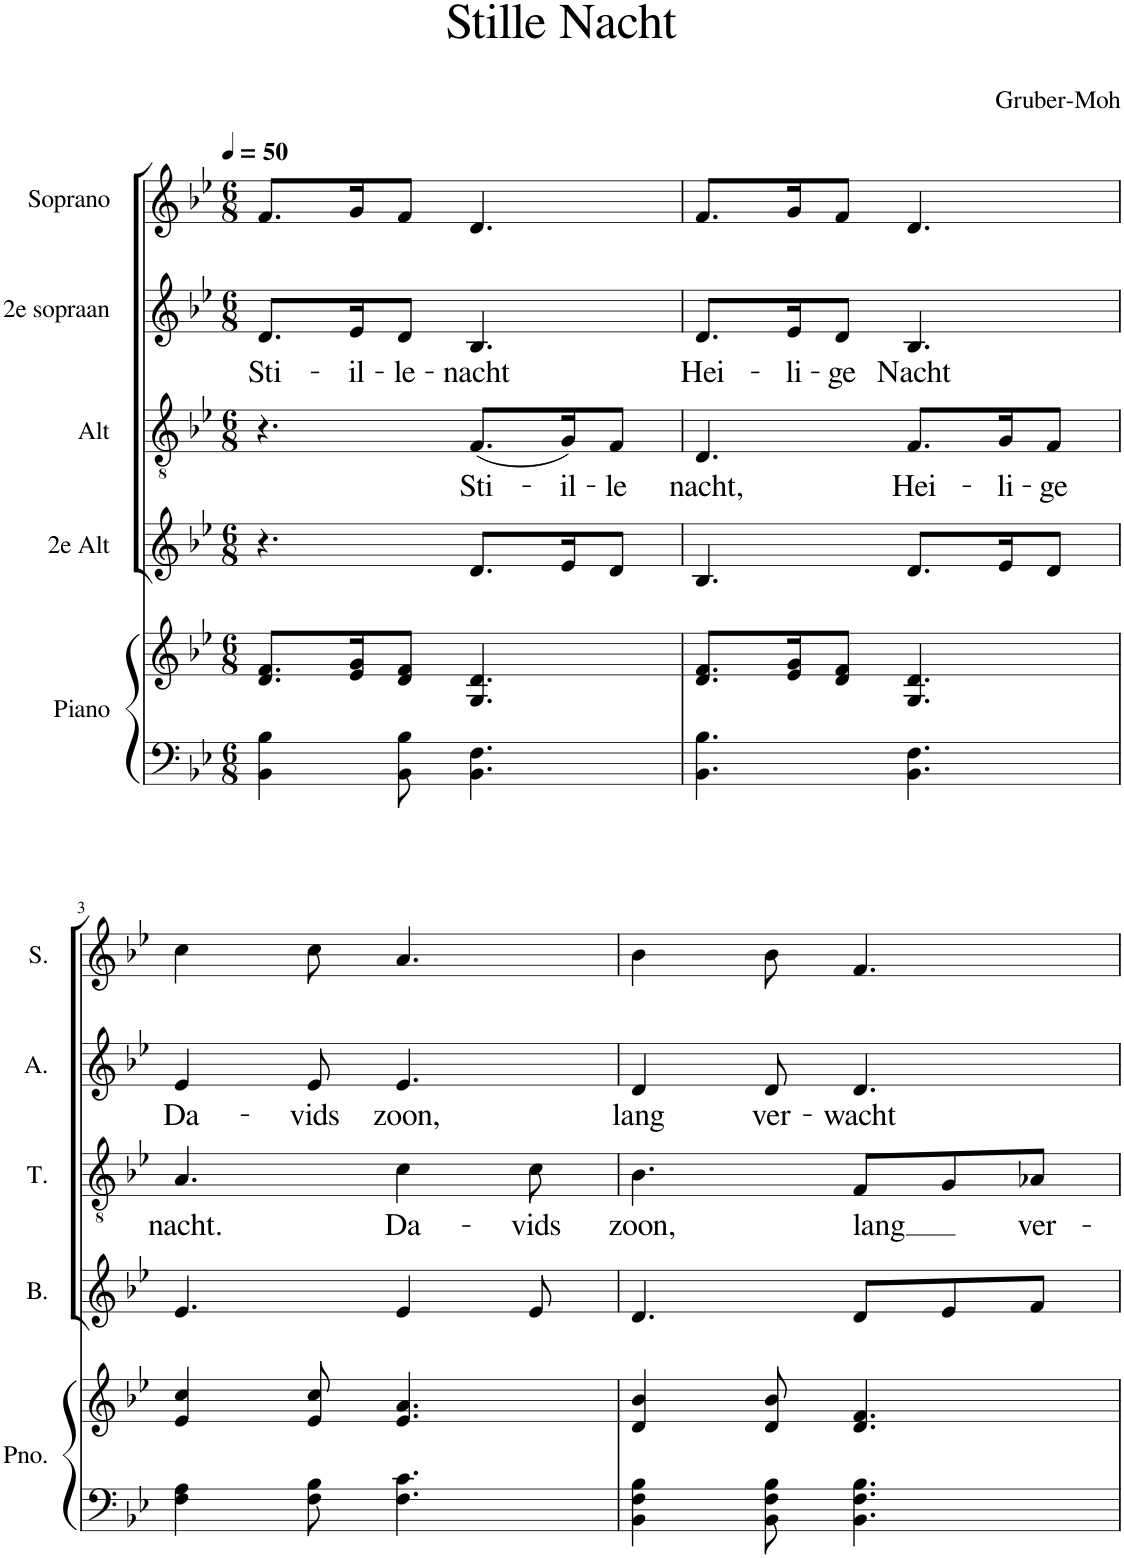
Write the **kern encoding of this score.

**kern	**kern	**kern	**kern	**text	**kern	**text	**kern
*part5	*part5	*part4	*part3	*part3	*part2	*part2	*part1
*staff6	*staff5	*staff4	*staff3	*staff3	*staff2	*staff2	*staff1
*I"Piano	*	*I"2e Alt	*I"Alt	*	*I"2e sopraan	*	*I"Soprano
*I'Pno.	*	*	*	*	*	*	*I'S.
*clefF4	*clefG2	*clefG2	*clefGv2	*	*clefG2	*	*clefG2
*k[b-e-]	*k[b-e-]	*k[b-e-]	*k[b-e-]	*	*k[b-e-]	*	*k[b-e-]
*M6/8	*M6/8	*M6/8	*M6/8	*	*M6/8	*	*M6/8
*MM50	*MM50	*MM50	*MM50	*	*MM50	*	*MM50
=1	=1	=1	=1	=1	=1	=1	=1
!	!	!	!	!	!	!LO:LY:b	!
4BB-\ 4B-\	8.d/ 8.f/L	4.r	4.r	.	8.d/L	Sti-	8.f/L
!	!	!	!	!	!	!LO:LY:b	!
.	16e-/ 16g/K	.	.	.	16e-/K	-il-	16g/K
!	!	!	!	!	!	!LO:LY:b	!
8BB-\ 8B-\	8d/ 8f/J	.	.	.	8d/J	-le-	8f/J
!	!	!	!	!LO:LY:b	!	!LO:LY:b	!
4.BB-\ 4.F\	4.G/ 4.d/	8.d/L	(8.F/L	Sti-	4.B-/	-nacht	4.d/
!	!	!	!	!LO:LY:b	!	!	!
.	.	16e-/K	16G/K)	-il-	.	.	.
!	!	!	!	!LO:LY:b	!	!	!
.	.	8d/J	8F/J	-le	.	.	.
=2	=2	=2	=2	=2	=2	=2	=2
!	!	!	!	!LO:LY:b	!	!LO:LY:b	!
4.BB-\ 4.B-\	8.d/ 8.f/L	4.B-/	4.D/	nacht,	8.d/L	Hei-	8.f/L
!	!	!	!	!	!	!LO:LY:b	!
.	16e-/ 16g/K	.	.	.	16e-/K	-li-	16g/K
!	!	!	!	!	!	!LO:LY:b	!
.	8d/ 8f/J	.	.	.	8d/J	-ge	8f/J
!	!	!	!	!LO:LY:b	!	!LO:LY:b	!
4.BB-\ 4.F\	4.G/ 4.d/	8.d/L	8.F/L	Hei-	4.B-/	Nacht	4.d/
!	!	!	!	!LO:LY:b	!	!	!
.	.	16e-/K	16G/K	-li-	.	.	.
!	!	!	!	!LO:LY:b	!	!	!
.	.	8d/J	8F/J	-ge	.	.	.
!!LO:LB:g=z
=3	=3	=3	=3	=3	=3	=3	=3
!	!	!	!	!LO:LY:b	!	!LO:LY:b	!
4F\ 4A\	4e-/ 4cc/	4.e-/	4.A/	nacht.	4e-/	Da-	4cc\
!	!	!	!	!	!	!LO:LY:b	!
8F\ 8B-\	8e-/ 8cc/	.	.	.	8e-/	-vids	8cc\
!	!	!	!	!LO:LY:b	!	!LO:LY:b	!
4.F\ 4.c\	4.e-/ 4.a/	4e-/	4c\	Da-	4.e-/	zoon,	4.a/
!	!	!	!	!LO:LY:b	!	!	!
.	.	8e-/	8c\	-vids	.	.	.
=4	=4	=4	=4	=4	=4	=4	=4
!	!	!	!	!LO:LY:b	!	!LO:LY:b	!
4BB-\ 4F\ 4B-\	4d/ 4b-/	4.d/	4.B-\	zoon,	4d/	lang	4b-\
!	!	!	!	!	!	!LO:LY:b	!
8BB-\ 8F\ 8B-\	8d/ 8b-/	.	.	.	8d/	ver-	8b-\
!	!	!	!	!LO:LY:b	!	!LO:LY:b	!
4.BB-\ 4.F\ 4.B-\	4.d/ 4.f/	8d/L	8F/L	lang	4.d/	-wacht	4.f/
.	.	8e-/	8G/	.	.	.	.
!	!	!	!	!LO:LY:b	!	!	!
.	.	8f/J	8A-X/J	ver-	.	.	.
=	=	=	=	=	=	=	=
*-	*-	*-	*-	*-	*-	*-	*-
